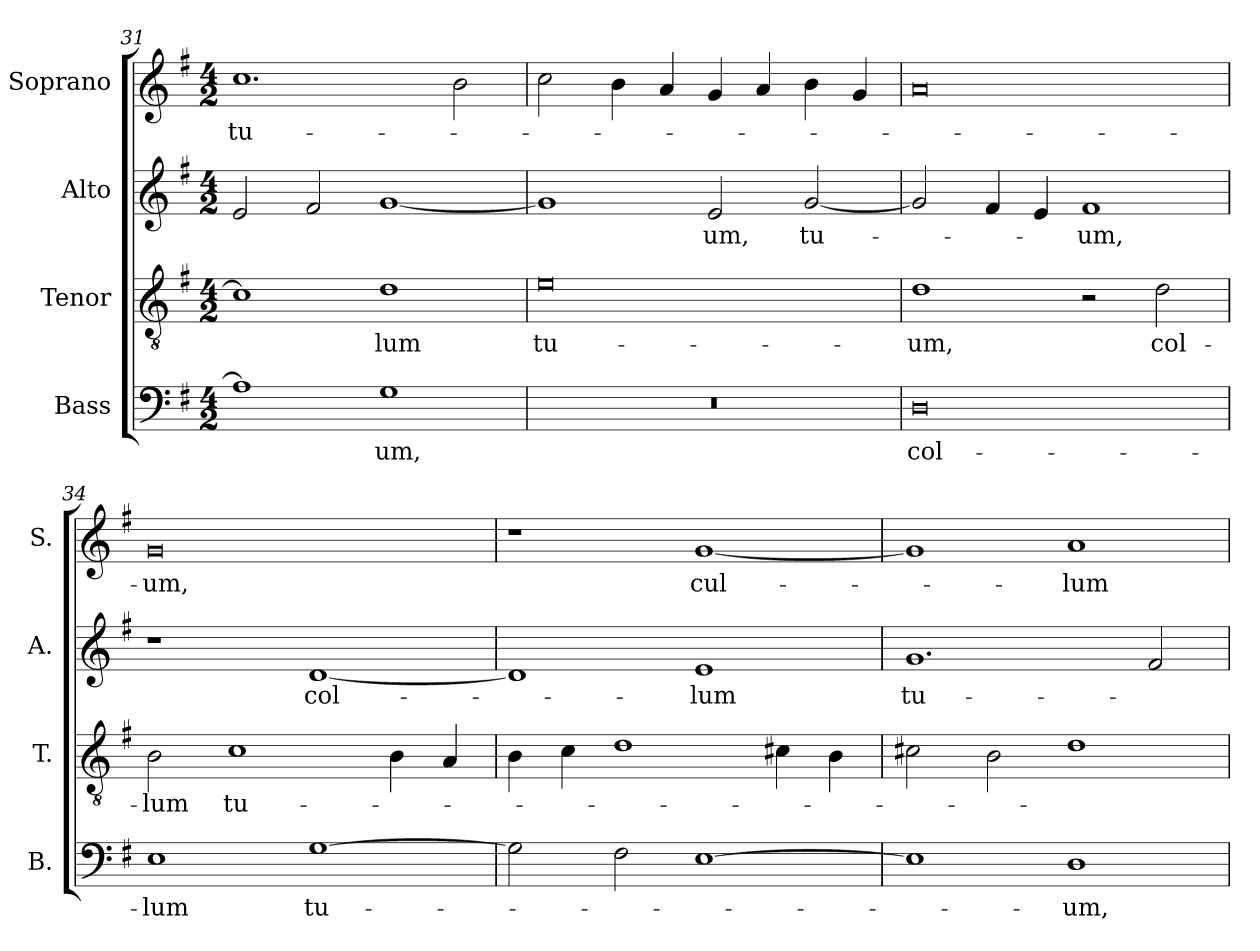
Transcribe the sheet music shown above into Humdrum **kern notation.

**kern	**text	**kern	**text	**kern	**text	**kern	**text
*part4	*part4	*part3	*part3	*part2	*part2	*part1	*part1
*staff4	*staff4	*staff3	*staff3	*staff2	*staff2	*staff1	*staff1
*I"Bass	*	*I"Tenor	*	*I"Alto	*	*I"Soprano	*
*I'B.	*	*I'T.	*	*I'A.	*	*I'S.	*
*clefF4	*	*clefGv2	*	*clefG2	*	*clefG2	*
*	*	*ITrd7c12	*	*	*	*	*
*k[f#]	*	*k[f#]	*	*k[f#]	*	*k[f#]	*
*G:	*	*G:	*	*G:	*	*G:	*
*M4/2	*	*M4/2	*	*M4/2	*	*M4/2	*
=31	=31	=31	=31	=31	=31	=31	=31
!	!	!	!	!	!	!	!LO:LY:b:color=#000000
1Ai]	.	1Ci]	.	2ei/	.	1.cci	tu-
.	.	.	.	2f#i/	.	.	.
!	!LO:LY:b:color=#000000	!	!	!	!	!	!
!	!	!	!LO:LY:b:color=#000000	!	!	!	!
1Gi	-um,	1Di	-lum	[1gi	.	.	.
.	.	.	.	.	.	2bi\	.
!!LO:PB:g=z
=32	=32	=32	=32	=32	=32	=32	=32
!LO:N:vis=1	!	!	!	!	!	!	!
!	!	!	!LO:LY:b:color=#000000	!	!	!	!
0r	.	0Ei	tu-	1gi]	.	2cci\	.
.	.	.	.	.	.	4bi\	.
.	.	.	.	.	.	4ai/	.
!	!	!	!	!	!LO:LY:b:color=#000000	!	!
.	.	.	.	2ei/	-um,	4gi/	.
.	.	.	.	.	.	4ai/	.
!	!	!	!	!	!LO:LY:b:color=#000000	!	!
.	.	.	.	[2gi/	tu-	4bi\	.
.	.	.	.	.	.	4gi/	.
=33	=33	=33	=33	=33	=33	=33	=33
!	!LO:LY:b:color=#000000	!	!	!	!	!	!
!	!	!	!LO:LY:b:color=#000000	!	!	!	!
0Di	col-	1Di	-um,	2gi/]	.	0ai	.
.	.	.	.	4f#i/	.	.	.
.	.	.	.	4ei/	.	.	.
!	!	!	!	!	!LO:LY:b:color=#000000	!	!
.	.	2r	.	1f#i	-um,	.	.
!	!	!	!LO:LY:b:color=#000000	!	!	!	!
.	.	2Di\	col-	.	.	.	.
=34	=34	=34	=34	=34	=34	=34	=34
!	!LO:LY:b:color=#000000	!	!	!	!	!	!
!	!	!	!LO:LY:b:color=#000000	!	!	!	!
!	!	!	!	!	!	!	!LO:LY:b:color=#000000
1Ei	-lum	2BBi\	-lum	1r	.	0gi	-um,
!	!	!	!LO:LY:b:color=#000000	!	!	!	!
.	.	1Ci	tu-	.	.	.	.
!	!LO:LY:b:color=#000000	!	!	!	!	!	!
!	!	!	!	!	!LO:LY:b:color=#000000	!	!
[1Gi	tu-	.	.	[1di	col-	.	.
.	.	4BBi\	.	.	.	.	.
.	.	4AAi/	.	.	.	.	.
=35	=35	=35	=35	=35	=35	=35	=35
2Gi\]	.	4BBi\	.	1di]	.	1r	.
.	.	4Ci\	.	.	.	.	.
2F#i\	.	1Di	.	.	.	.	.
!	!	!	!	!	!LO:LY:b:color=#000000	!	!
!	!	!	!	!	!	!	!LO:LY:b:color=#000000
[1Ei	.	.	.	1ei	-lum	[1gi	cul-
.	.	4C#Xi\	.	.	.	.	.
.	.	4BBi\	.	.	.	.	.
=36	=36	=36	=36	=36	=36	=36	=36
!	!	!	!	!	!LO:LY:b:color=#000000	!	!
1Ei]	.	2C#Xi\	.	1.gi	tu-	1gi]	.
.	.	2BBi\	.	.	.	.	.
!	!LO:LY:b:color=#000000	!	!	!	!	!	!
!	!	!	!	!	!	!	!LO:LY:b:color=#000000
1Di	-um,	1Di	.	.	.	1ai	-lum
.	.	.	.	2f#i/	.	.	.
=	=	=	=	=	=	=	=
*-	*-	*-	*-	*-	*-	*-	*-
